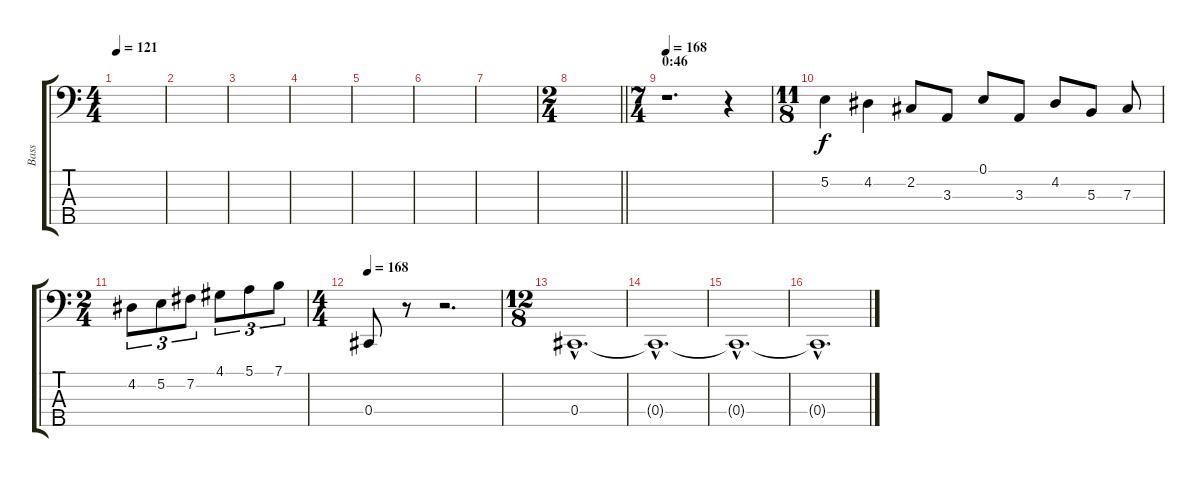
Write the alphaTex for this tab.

\track ("Bass" "Bass") {instrument electricbassfinger}
\staff {score tabs}
\tuning (E2 B1 Gb1 Db1 G0) {hide}
\ts (4 4)
\tempo 121
\clef f4
\ks c
|
|
|
|
|
|
|
\ts (2 4)
\barLineRight lightlight
|
\ts (7 4)
\section ("" "0:46")
\tempo 168
r.1{d} r.4 |
\ts (11 8)
5.2.4 4.2.4 2.2.8 3.3.8 0.1.8 3.3.8 4.2.8 5.3.8 7.3.8 |
\ts (2 4)
4.2.8{tu (3 2)} 5.2.8{tu (3 2)} 7.2.8{tu (3 2)} 4.1.8{tu (3 2)} 5.1.8{tu (3 2)} 7.1.8{tu (3 2)} |
\ts (4 4)
\tempo 168
0.4.8 r.8 r.2{d} |
\ts (12 8)
0.4{hac}.1{d} |
0.4{hac t}.1{d} |
0.4{hac t}.1{d} |
0.4{hac t}.1{d}
